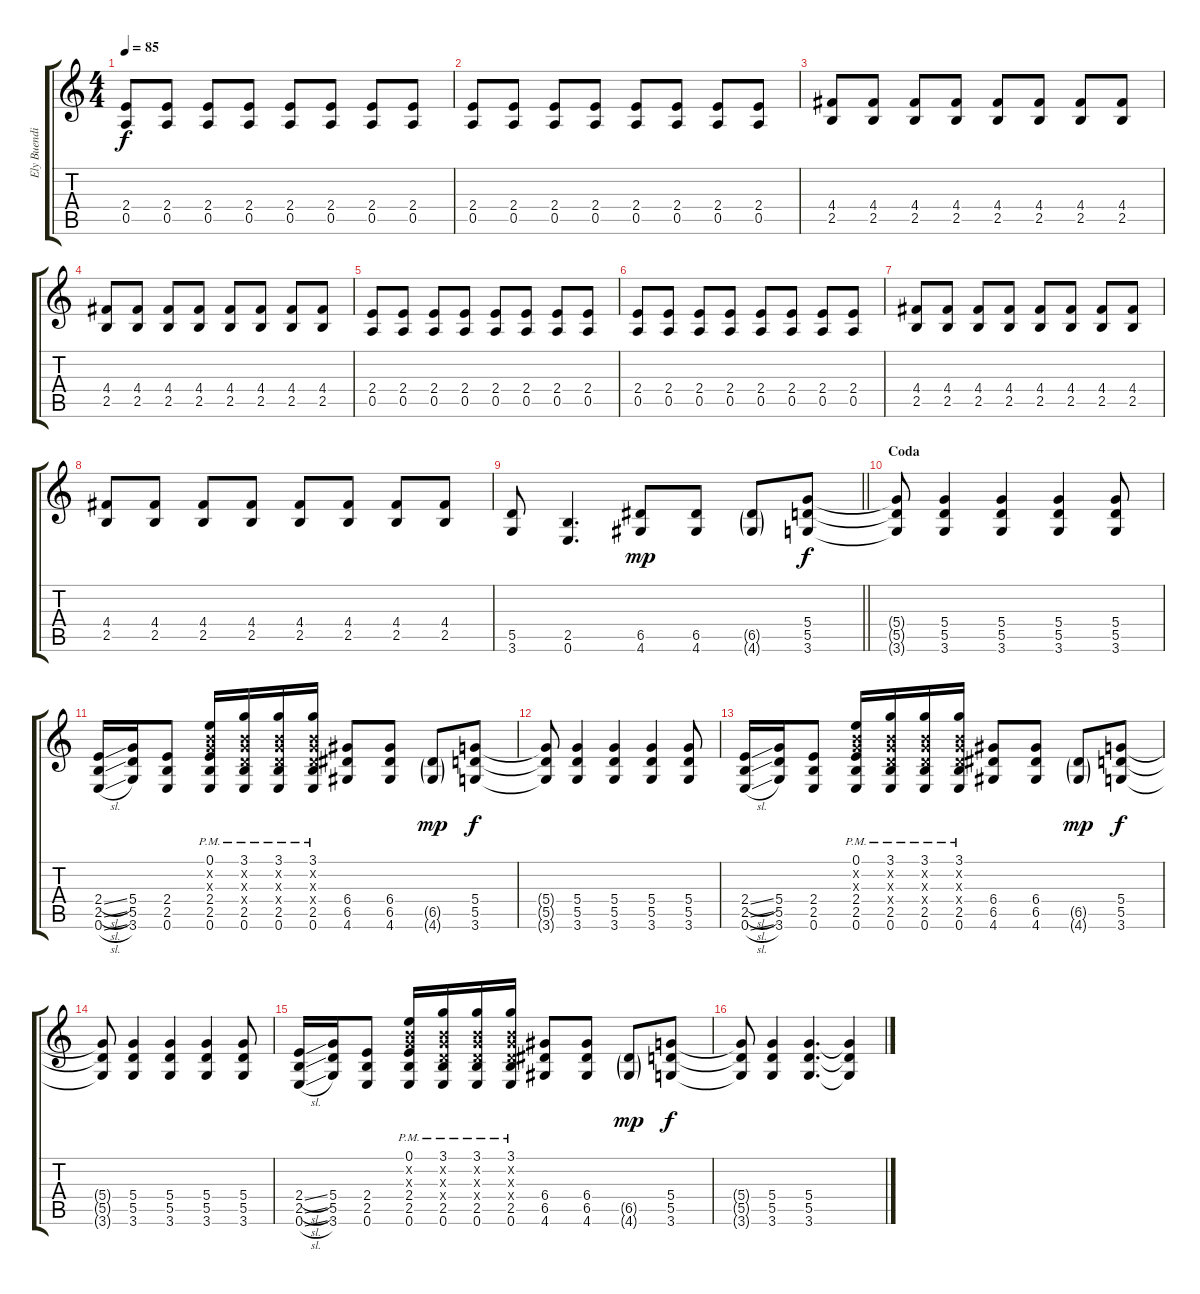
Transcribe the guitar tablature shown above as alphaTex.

\track ("Ely Buendia" "Ely Buendi") {instrument overdrivenguitar}
\staff {score tabs}
\tuning (E4 B3 G3 D3 A2 E2) {hide}
\ts (4 4)
\tempo 85
\clef g2
\ks c
(2.4 0.5).8{dy f} (2.4 0.5).8 (2.4 0.5).8 (2.4 0.5).8 (2.4 0.5).8 (2.4 0.5).8 (2.4 0.5).8 (2.4 0.5).8 |
(2.4 0.5).8 (2.4 0.5).8 (2.4 0.5).8 (2.4 0.5).8 (2.4 0.5).8 (2.4 0.5).8 (2.4 0.5).8 (2.4 0.5).8 |
(4.4 2.5).8 (4.4 2.5).8 (4.4 2.5).8 (4.4 2.5).8 (4.4 2.5).8 (4.4 2.5).8 (4.4 2.5).8 (4.4 2.5).8 |
(4.4 2.5).8 (4.4 2.5).8 (4.4 2.5).8 (4.4 2.5).8 (4.4 2.5).8 (4.4 2.5).8 (4.4 2.5).8 (4.4 2.5).8 |
(2.4 0.5).8 (2.4 0.5).8 (2.4 0.5).8 (2.4 0.5).8 (2.4 0.5).8 (2.4 0.5).8 (2.4 0.5).8 (2.4 0.5).8 |
(2.4 0.5).8 (2.4 0.5).8 (2.4 0.5).8 (2.4 0.5).8 (2.4 0.5).8 (2.4 0.5).8 (2.4 0.5).8 (2.4 0.5).8 |
(4.4 2.5).8 (4.4 2.5).8 (4.4 2.5).8 (4.4 2.5).8 (4.4 2.5).8 (4.4 2.5).8 (4.4 2.5).8 (4.4 2.5).8 |
(4.4 2.5).8 (4.4 2.5).8 (4.4 2.5).8 (4.4 2.5).8 (4.4 2.5).8 (4.4 2.5).8 (4.4 2.5).8 (4.4 2.5).8 |
\barLineRight lightlight
(5.5 3.6).8 (2.5 0.6).4{d} (6.5 4.6).8{dy mp} (6.5 4.6).8 (6.5{g} 4.6{g}).8 (5.4 5.5 3.6).8{dy f} |
\section ("" "Coda")
(5.4{t} 5.5{t} 3.6{t}).8 (5.4 5.5 3.6).4 (5.4 5.5 3.6).4 (5.4 5.5 3.6).4 (5.4 5.5 3.6).8 |
(2.4{sl} 2.5{sl} 0.6{sl}).16 (5.4 5.5 3.6).16 (2.4 2.5 0.6).8 (0.1 0.2{x} 0.3{x} 2.4 2.5{pm} 0.6{pm}).16 (3.1 0.2{x} 0.3{x} 0.4{x} 2.5{pm} 0.6{pm}).16 (3.1 0.2{x} 0.3{x} 0.4{x} 2.5{pm} 0.6{pm}).16 (3.1 0.2{x} 0.3{x} 0.4{x} 2.5{pm} 0.6{pm}).16 (6.4 6.5 4.6).8 (6.4 6.5 4.6).8 (6.5{g} 4.6{g}).8{dy mp} (5.4 5.5 3.6).8{dy f} |
(5.4{t} 5.5{t} 3.6{t}).8 (5.4 5.5 3.6).4 (5.4 5.5 3.6).4 (5.4 5.5 3.6).4 (5.4 5.5 3.6).8 |
(2.4{sl} 2.5{sl} 0.6{sl}).16 (5.4 5.5 3.6).16 (2.4 2.5 0.6).8 (0.1 0.2{x} 0.3{x} 2.4 2.5{pm} 0.6{pm}).16 (3.1 0.2{x} 0.3{x} 0.4{x} 2.5{pm} 0.6{pm}).16 (3.1 0.2{x} 0.3{x} 0.4{x} 2.5{pm} 0.6{pm}).16 (3.1 0.2{x} 0.3{x} 0.4{x} 2.5{pm} 0.6{pm}).16 (6.4 6.5 4.6).8 (6.4 6.5 4.6).8 (6.5{g} 4.6{g}).8{dy mp} (5.4 5.5 3.6).8{dy f} |
(5.4{t} 5.5{t} 3.6{t}).8 (5.4 5.5 3.6).4 (5.4 5.5 3.6).4 (5.4 5.5 3.6).4 (5.4 5.5 3.6).8 |
(2.4{sl} 2.5{sl} 0.6{sl}).16 (5.4 5.5 3.6).16 (2.4 2.5 0.6).8 (0.1 0.2{x} 0.3{x} 2.4 2.5{pm} 0.6{pm}).16 (3.1 0.2{x} 0.3{x} 0.4{x} 2.5{pm} 0.6{pm}).16 (3.1 0.2{x} 0.3{x} 0.4{x} 2.5{pm} 0.6{pm}).16 (3.1 0.2{x} 0.3{x} 0.4{x} 2.5{pm} 0.6{pm}).16 (6.4 6.5 4.6).8 (6.4 6.5 4.6).8 (6.5{g} 4.6{g}).8{dy mp} (5.4 5.5 3.6).8{dy f} |
(5.4{t} 5.5{t} 3.6{t}).8 (5.4 5.5 3.6).4 (5.4 5.5 3.6).4{d} (5.4{t} 5.5{t} 3.6{t}).4
